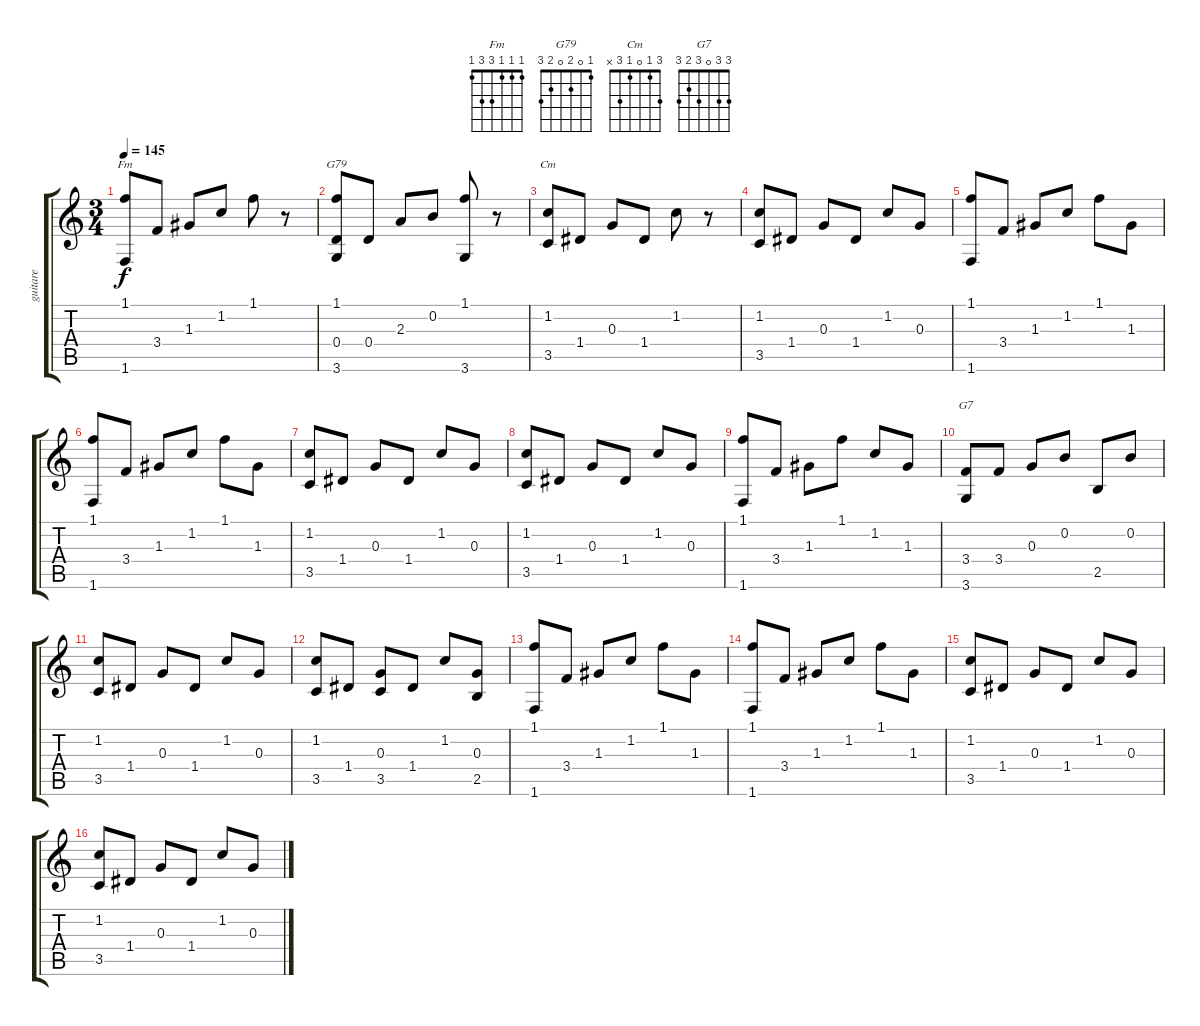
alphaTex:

\track ("guitare" "guitare") {instrument acousticguitarnylon}
\staff {score tabs}
\tuning (E4 B3 G3 D3 A2 E2) {hide}
\chord ("Fm" 1 1 1 3 3 1)
\chord ("G79" 1 0 2 0 2 3)
\chord ("Cm" 3 1 0 1 3 x)
\chord ("G7" 3 3 0 3 2 3)
\ts (3 4)
\tempo 145
\clef g2
\ks c
(1.1 1.6).8{ch "Fm" dy f} 3.4.8 1.3.8 1.2.8 1.1.8 r.8 |
(1.1 0.4 3.6).8{ch "G79"} 0.4.8 2.3.8 0.2.8 (1.1 3.6).8 r.8 |
(1.2 3.5).8{ch "Cm"} 1.4.8 0.3.8 1.4.8 1.2.8 r.8 |
(1.2 3.5).8 1.4.8 0.3.8 1.4.8 1.2.8 0.3.8 |
(1.1 1.6).8 3.4.8 1.3.8 1.2.8 1.1.8 1.3.8 |
(1.1 1.6).8 3.4.8 1.3.8 1.2.8 1.1.8 1.3.8 |
(1.2 3.5).8 1.4.8 0.3.8 1.4.8 1.2.8 0.3.8 |
(1.2 3.5).8 1.4.8 0.3.8 1.4.8 1.2.8 0.3.8 |
(1.1 1.6).8 3.4.8 1.3.8 1.1.8 1.2.8 1.3.8 |
(3.4 3.6).8{ch "G7"} 3.4.8 0.3.8 0.2.8 2.5.8 0.2.8 |
(1.2 3.5).8 1.4.8 0.3.8 1.4.8 1.2.8 0.3.8 |
(1.2 3.5).8 1.4.8 (0.3 3.5).8 1.4.8 1.2.8 (0.3 2.5).8 |
(1.1 1.6).8 3.4.8 1.3.8 1.2.8 1.1.8 1.3.8 |
(1.1 1.6).8 3.4.8 1.3.8 1.2.8 1.1.8 1.3.8 |
(1.2 3.5).8 1.4.8 0.3.8 1.4.8 1.2.8 0.3.8 |
(1.2 3.5).8 1.4.8 0.3.8 1.4.8 1.2.8 0.3.8
